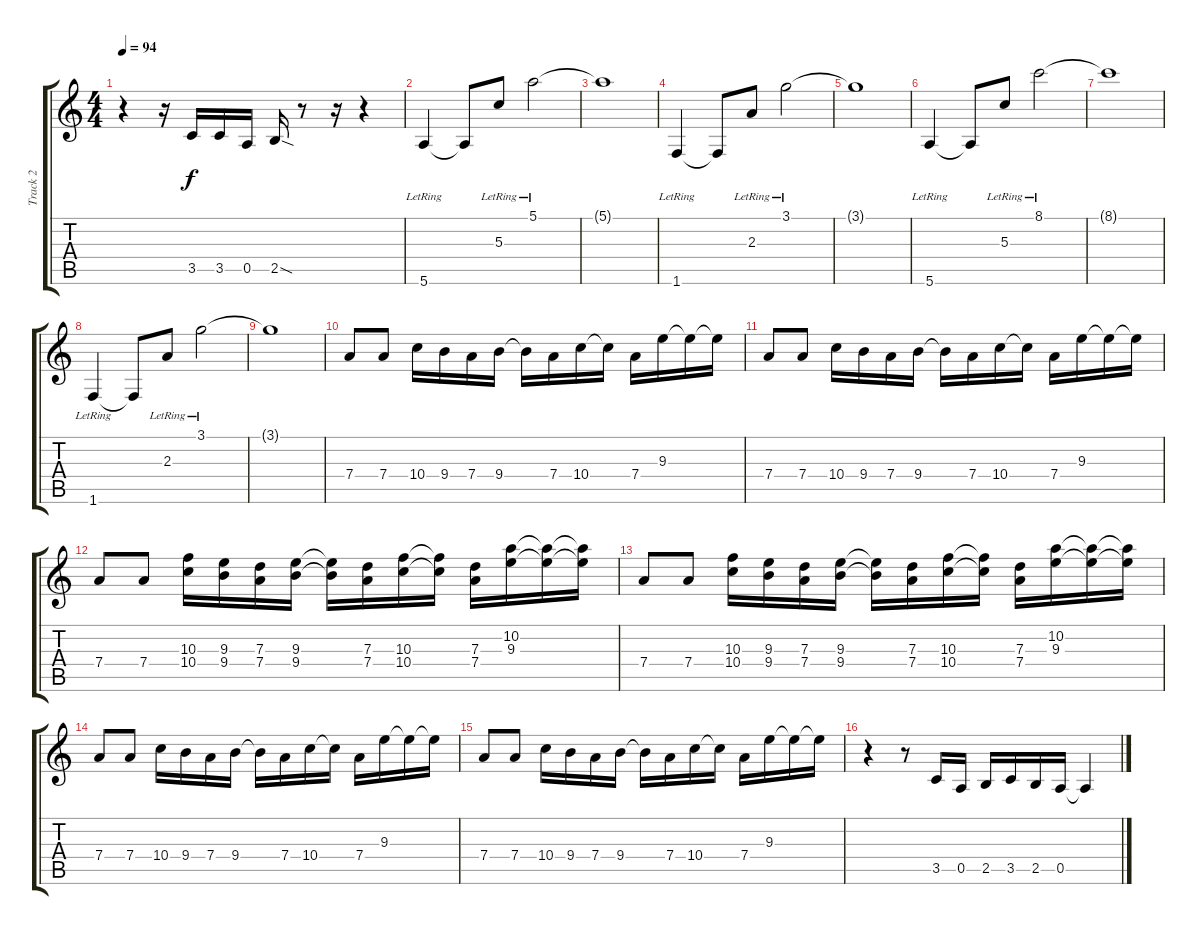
\track ("Track 2" "Track 2") {instrument overdrivenguitar}
\staff {score tabs}
\tuning (E4 B3 G3 D3 A2 E2) {hide}
\ts (4 4)
\tempo 94
\clef g2
\ks c
r.4{dy f} r.16 3.5.16 3.5.16 0.5.16 2.5{sod}.16 r.8 r.16 r.4 |
5.6{lr}.4 5.6{t}.8 5.3{lr}.8 5.1{lr}.2 |
5.1{t}.1 |
1.6{lr}.4 1.6{t}.8 2.3{lr}.8 3.1{lr}.2 |
3.1{t}.1 |
5.6{lr}.4 5.6{t}.8 5.3{lr}.8 8.1{lr}.2 |
8.1{t}.1 |
1.6{lr}.4 1.6{t}.8 2.3{lr}.8 3.1{lr}.2 |
3.1{t}.1 |
7.4.8 7.4.8 10.4.16 9.4.16 7.4.16 9.4.16 9.4{t}.16 7.4.16 10.4.16 10.4{t}.16 7.4.16 9.3.16 9.3{t}.16 9.3{t}.16 |
7.4.8 7.4.8 10.4.16 9.4.16 7.4.16 9.4.16 9.4{t}.16 7.4.16 10.4.16 10.4{t}.16 7.4.16 9.3.16 9.3{t}.16 9.3{t}.16 |
7.4.8 7.4.8 (10.3 10.4).16 (9.3 9.4).16 (7.3 7.4).16 (9.3 9.4).16 (9.3{t} 9.4{t}).16 (7.3 7.4).16 (10.3 10.4).16 (10.3{t} 10.4{t}).16 (7.3 7.4).16 (10.2 9.3).16 (10.2{t} 9.3{t}).16 (10.2{t} 9.3{t}).16 |
7.4.8 7.4.8 (10.3 10.4).16 (9.3 9.4).16 (7.3 7.4).16 (9.3 9.4).16 (9.3{t} 9.4{t}).16 (7.3 7.4).16 (10.3 10.4).16 (10.3{t} 10.4{t}).16 (7.3 7.4).16 (10.2 9.3).16 (10.2{t} 9.3{t}).16 (10.2{t} 9.3{t}).16 |
7.4.8 7.4.8 10.4.16 9.4.16 7.4.16 9.4.16 9.4{t}.16 7.4.16 10.4.16 10.4{t}.16 7.4.16 9.3.16 9.3{t}.16 9.3{t}.16 |
7.4.8 7.4.8 10.4.16 9.4.16 7.4.16 9.4.16 9.4{t}.16 7.4.16 10.4.16 10.4{t}.16 7.4.16 9.3.16 9.3{t}.16 9.3{t}.16 |
r.4 r.8 3.5.16 0.5.16 2.5.16 3.5.16 2.5.16 0.5.16 0.5{t}.4
